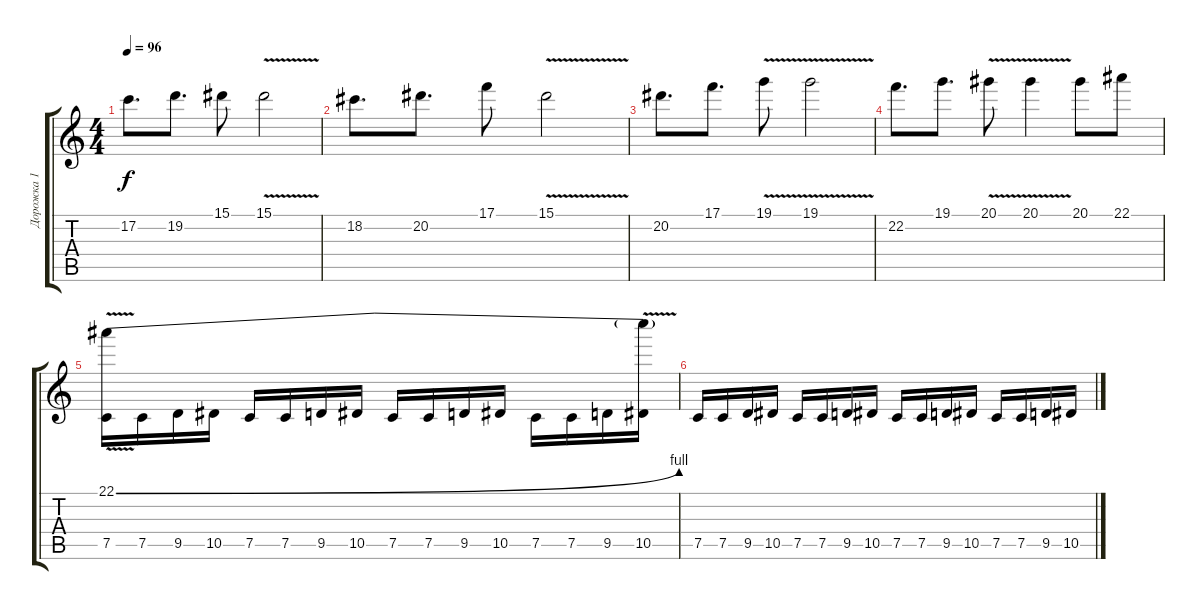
\track ("Дорожка 1" "Дорожка 1") {instrument distortionguitar}
\staff {score tabs}
\tuning (C4 G3 Eb3 Bb2 F2 C2) {hide}
\ts (4 4)
\tempo 96
\clef g2
\ks c
17.2.8{d dy f} 19.2.8{d} 15.1.8 15.1{v}.2 |
18.2.8{d} 20.2.8{d} 17.1.8 15.1{v}.2 |
20.2.8{d} 17.1.8{d} 19.1{v}.8 19.1{v}.2 |
22.2.8{d} 19.1.8{d} 20.1{v}.8 20.1{v}.4 20.1.8 22.1.8 |
(22.1{be (bend 0 0 60 4) v} 7.5).16 7.5.16 9.5.16 10.5.16 7.5.16 7.5.16 9.5.16 10.5.16 7.5.16 7.5.16 9.5.16 10.5.16 7.5.16 7.5.16 9.5.16 (22.1{t} 10.5).16 |
7.5.16 7.5.16 9.5.16 10.5.16 7.5.16 7.5.16 9.5.16 10.5.16 7.5.16 7.5.16 9.5.16 10.5.16 7.5.16 7.5.16 9.5.16 10.5.16
